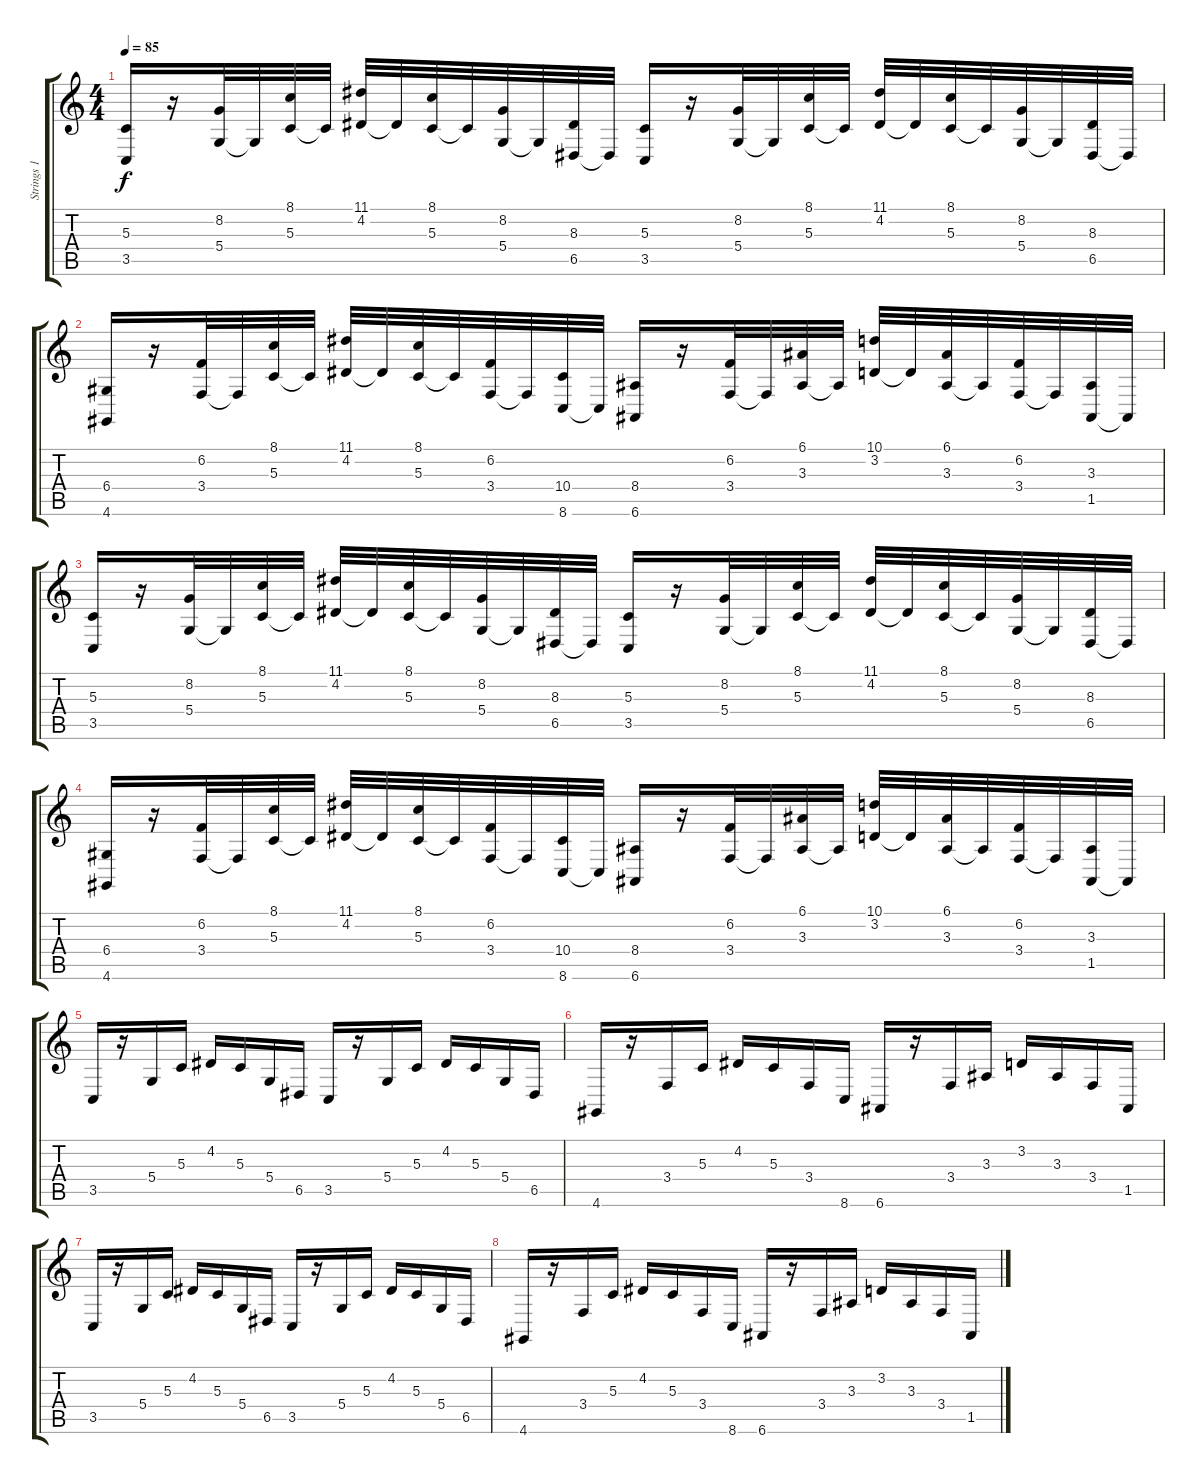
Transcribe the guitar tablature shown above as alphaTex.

\track ("Strings 1" "Strings 1") {instrument stringensemble1}
\staff {score tabs}
\tuning (E4 B3 G3 D3 A2 E2) {hide}
\ts (4 4)
\tempo 85
\clef g2
\ks c
(5.3 3.5).16{dy f} r.16 (8.2 5.4).32 5.4{t}.32 (8.1 5.3).32 5.3{t}.32 (11.1 4.2).32 4.2{t}.32 (8.1 5.3).32 5.3{t}.32 (8.2 5.4).32 5.4{t}.32 (8.3 6.5).32 6.5{t}.32 (5.3 3.5).16 r.16 (8.2 5.4).32 5.4{t}.32 (8.1 5.3).32 5.3{t}.32 (11.1 4.2).32 4.2{t}.32 (8.1 5.3).32 5.3{t}.32 (8.2 5.4).32 5.4{t}.32 (8.3 6.5).32 6.5{t}.32 |
(6.4 4.6).16 r.16 (6.2 3.4).32 3.4{t}.32 (8.1 5.3).32 5.3{t}.32 (11.1 4.2).32 4.2{t}.32 (8.1 5.3).32 5.3{t}.32 (6.2 3.4).32 3.4{t}.32 (10.4 8.6).32 8.6{t}.32 (8.4 6.6).16 r.16 (6.2 3.4).32 3.4{t}.32 (6.1 3.3).32 3.3{t}.32 (10.1 3.2).32 3.2{t}.32 (6.1 3.3).32 3.3{t}.32 (6.2 3.4).32 3.4{t}.32 (3.3 1.5).32 1.5{t}.32 |
(5.3 3.5).16 r.16 (8.2 5.4).32 5.4{t}.32 (8.1 5.3).32 5.3{t}.32 (11.1 4.2).32 4.2{t}.32 (8.1 5.3).32 5.3{t}.32 (8.2 5.4).32 5.4{t}.32 (8.3 6.5).32 6.5{t}.32 (5.3 3.5).16 r.16 (8.2 5.4).32 5.4{t}.32 (8.1 5.3).32 5.3{t}.32 (11.1 4.2).32 4.2{t}.32 (8.1 5.3).32 5.3{t}.32 (8.2 5.4).32 5.4{t}.32 (8.3 6.5).32 6.5{t}.32 |
(6.4 4.6).16 r.16 (6.2 3.4).32 3.4{t}.32 (8.1 5.3).32 5.3{t}.32 (11.1 4.2).32 4.2{t}.32 (8.1 5.3).32 5.3{t}.32 (6.2 3.4).32 3.4{t}.32 (10.4 8.6).32 8.6{t}.32 (8.4 6.6).16 r.16 (6.2 3.4).32 3.4{t}.32 (6.1 3.3).32 3.3{t}.32 (10.1 3.2).32 3.2{t}.32 (6.1 3.3).32 3.3{t}.32 (6.2 3.4).32 3.4{t}.32 (3.3 1.5).32 1.5{t}.32 |
3.5.16 r.16 5.4.16 5.3.16 4.2.16 5.3.16 5.4.16 6.5.16 3.5.16 r.16 5.4.16 5.3.16 4.2.16 5.3.16 5.4.16 6.5.16 |
4.6.16 r.16 3.4.16 5.3.16 4.2.16 5.3.16 3.4.16 8.6.16 6.6.16 r.16 3.4.16 3.3.16 3.2.16 3.3.16 3.4.16 1.5.16 |
3.5.16 r.16 5.4.16 5.3.16 4.2.16 5.3.16 5.4.16 6.5.16 3.5.16 r.16 5.4.16 5.3.16 4.2.16 5.3.16 5.4.16 6.5.16 |
4.6.16 r.16 3.4.16 5.3.16 4.2.16 5.3.16 3.4.16 8.6.16 6.6.16 r.16 3.4.16 3.3.16 3.2.16 3.3.16 3.4.16 1.5.16
